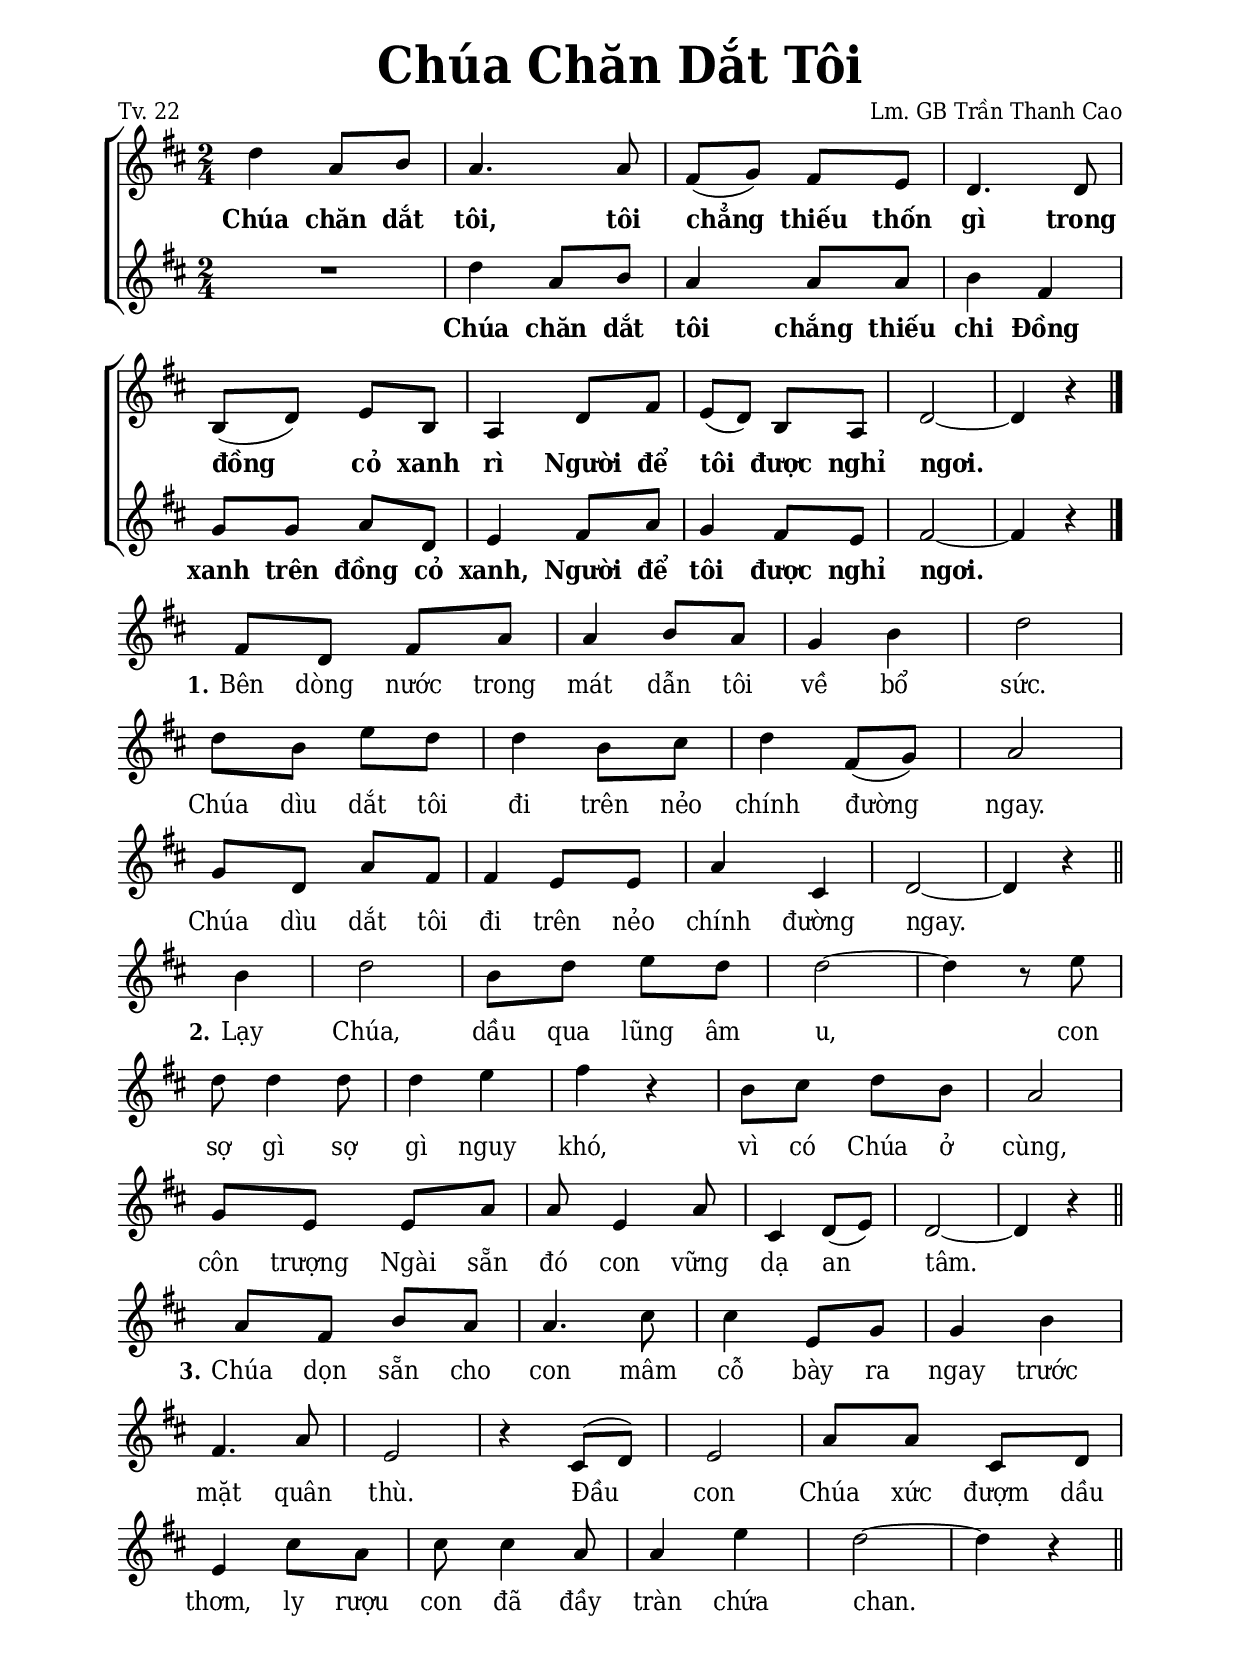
% Cài đặt chung
\version "2.22.1"
\include "english.ly"

\header {
  title = \markup { \fontsize #3 "Chúa Chăn Dắt Tôi" }
  poet = "Tv. 22"
  composer = "Lm. GB Trần Thanh Cao"
  %arranger = " "
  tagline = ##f
}

% Nhạc điệp khúc
nhacDiepKhucBas = \relative c'' {
  R2 |
  d4 a8 b |
  a4 a8 a 
  b4 fs |
  g8 g a d, |
  e4 fs8 a |
  g4 fs8 e |
  fs2 ~ |
  fs4 r \bar "|."
}

nhacDiepKhucSop = \relative c'' {
  <>^\markup { \halign #40 " " }
  d4 a8 b |
  a4. a8 |
  fs (g) fs e |
  d4. d8 |
  b (d) e b |
  a4 d8 fs |
  e (d) b a |
  d2 ~ |
  d4 r \bar "|."
}

% Nhạc phiên khúc
nhacPhienKhucMot = \relative c' {
  fs8 d fs a |
  a4 b8 a |
  g4 b |
  d2 |
  d8 b e d |
  d4 b8 cs |
  d4 fs,8 (g) |
  a2 |
  g8 d a' fs |
  fs4 e8 e |
  a4 cs, |
  d2 ~ |
  d4 r \bar "||"
}

nhacPhienKhucHai = \relative c'' {
  \partial 4 b4 |
  d2 |
  b8 d e d |
  d2 ~ |
  d4 r8 e |
  d d4 d8 |
  d4 e fs r |
  b,8 cs d b |
  a2 |
  g8 e e a |
  a e4 a8 |
  cs,4 d8 (e) |
  d2 ~ |
  d4 r \bar "||"
}

nhacPhienKhucBa = \relative c'' {
  a8 fs b a |
  a4. cs8 |
  cs4 e,8 g |
  g4 b |
  fs4. a8 |
  e2 |
  r4 cs8 ^(d) |
  e2 |
  a8 a cs, d |
  e4 cs'8 a |
  cs8 cs4 a8 |
  a4 e' |
  d2 ~ |
  d4 r \bar "||"
}

nhacPhienKhucBon = \relative c'' {
  \partial 4 g8 b |
  d2 |
  b4 d8 e |
  d2 |
  r4 d8 d |
  e4. d8 |
  e8 \acciaccatura e fs4 d8 |
  a2 |
  g4 b |
  d e |
  a,4. (b8) |
  a2 ( |
  a4) cs8 a |
  cs4 cs8 a |
  fs4 cs' |
  d2 ( |
  d4) r \bar "||"
}

% Lời điệp khúc
loiDiepKhucSop = \lyricmode {
  Chúa chăn dắt tôi,
  tôi chẳng thiếu thốn gì
  trong đồng cỏ xanh rì
  Người để tôi được nghỉ ngơi.
}

loiDiepKhucBas = \lyricmode {
  Chúa chăn dắt tôi
  chắng thiếu chi
  Đồng xanh trên đồng cỏ xanh,
  Người để tôi được nghỉ ngơi.
}

% Lời phiên khúc
loiPhienKhucMot = \lyricmode {
  \set stanza = #"1."
  Bên dòng nước trong mát dẫn tôi về bổ sức.
  Chúa dìu dắt tôi đi trên nẻo chính đường ngay.
  Chúa dìu dắt tôi đi trên nẻo chính đường ngay.
}

loiPhienKhucHai = \lyricmode {
  \set stanza = #"2."
  Lạy Chúa, dầu qua lũng âm u,
  con sợ gì sợ gì nguy khó,
  vì có Chúa ở cùng,
  côn trượng Ngài sẵn đó con vững dạ an tâm.
}

loiPhienKhucBa = \lyricmode {
  \set stanza = #"3."
  Chúa dọn sẵn cho con mâm cỗ bày ra ngay trước mặt quân thù.
  Đầu con Chúa xức đượm dầu thơm,
  ly rượu con đã đầy tràn chứa chan.
}

loiPhienKhucBon = \lyricmode {
  \set stanza = #"4."
  Tình thương Chúa và muôn phúc lộc,
  hằng dõi theo dõi theo suốt cuộc đời
  và tôi sống ở nhà Người những ngày tháng,
  những năm dài triền miên.
}


% Dàn trang
\paper {
  #(set-paper-size "a4")
  top-margin = 10\mm
  bottom-margin = 10\mm
  left-margin = 20\mm
  right-margin = 20\mm
  indent = #0
  #(define fonts
    (make-pango-font-tree
      "Deja Vu Serif Condensed"
      "Deja Vu Serif Condensed"
      "Deja Vu Serif Condensed"
      (/ 20 20)))
  page-count = #1
  system-system-spacing = #'((basic-distance . 11)
                             (minimum-distance . 11)
                             (padding . 1))
  score-system-spacing = #'((basic-distance . 11)
                             (minimum-distance . 11)
                             (padding . 1))
}

% Thiết lập tông và nhịp
TongNhip = { \key d \major \time 2/4 }

\score {
  \new ChoirStaff <<
     \new Staff = diepKhuc \with {
        \consists "Merge_rests_engraver"
        %\magnifyStaff #(magstep +1)
      }
      <<
      \new Voice = beSop {
        \TongNhip \stemNeutral \nhacDiepKhucSop
      }
      \new Lyrics \lyricsto beSop \loiDiepKhucSop
    >>
    \new Staff <<
      \new Voice = beBas {
        \TongNhip \stemNeutral \nhacDiepKhucBas
      }
      \new Lyrics \with {
          \override VerticalAxisGroup.
            nonstaff-relatedstaff-spacing.padding = #0.5
          \override VerticalAxisGroup.
            nonstaff-unrelatedstaff-spacing.padding = #1
        }
        \lyricsto beBas \loiDiepKhucBas
    >>
  >>
  \layout {
    \override Lyrics.LyricText.font-series = #'bold
    %\override Lyrics.LyricText.font-size = #+2
    \override Lyrics.LyricSpace.minimum-distance = #1.5
    \override Score.BarNumber.break-visibility = ##(#f #f #f)
    \override Score.SpacingSpanner.uniform-stretching = ##t
  }
}

\score {
  \new ChoirStaff <<
    \new Staff = phienKhuc \with {
        %\magnifyStaff #(magstep +1)
      }
      <<
      \new Voice = beSop {
        \TongNhip \nhacPhienKhucMot
      }
    >>
    \new Lyrics \with {
          \override VerticalAxisGroup.
            nonstaff-relatedstaff-spacing.padding = #1
          \override VerticalAxisGroup.
            nonstaff-unrelatedstaff-spacing.padding = #1
        }
        \lyricsto beSop \loiPhienKhucMot
  >>
  \layout {
    \override Staff.TimeSignature.transparent = ##t
    %\override Lyrics.LyricText.font-size = #+2
    \override Lyrics.LyricSpace.minimum-distance = #3.0
    \override Score.BarNumber.break-visibility = ##(#f #f #f)
    \override Score.SpacingSpanner.uniform-stretching = ##t
  } 
}

\score {
  \new ChoirStaff <<
    \new Staff = phienKhuc \with {
        %\magnifyStaff #(magstep +1)
      }
      <<
      \new Voice = beSop {
        \TongNhip \nhacPhienKhucHai
      }
    >>
    \new Lyrics \with {
          \override VerticalAxisGroup.
            nonstaff-relatedstaff-spacing.padding = #1
          \override VerticalAxisGroup.
            nonstaff-unrelatedstaff-spacing.padding = #1
        }
        \lyricsto beSop \loiPhienKhucHai
  >>
  \layout {
    \override Staff.TimeSignature.transparent = ##t
    %\override Lyrics.LyricText.font-size = #+2
    \override Lyrics.LyricSpace.minimum-distance = #3.0
    \override Score.BarNumber.break-visibility = ##(#f #f #f)
    \override Score.SpacingSpanner.uniform-stretching = ##t
  } 
}

\score {
  \new ChoirStaff <<
    \new Staff = phienKhuc \with {
        %\magnifyStaff #(magstep +1)
      }
      <<
      \new Voice = beSop {
        \TongNhip \nhacPhienKhucBa
      }
    >>
    \new Lyrics \with {
          \override VerticalAxisGroup.
            nonstaff-relatedstaff-spacing.padding = #1
          \override VerticalAxisGroup.
            nonstaff-unrelatedstaff-spacing.padding = #1
        }
        \lyricsto beSop \loiPhienKhucBa
  >>
  \layout {
    \override Staff.TimeSignature.transparent = ##t
    %\override Lyrics.LyricText.font-size = #+2
    \override Lyrics.LyricSpace.minimum-distance = #3.0
    \override Score.BarNumber.break-visibility = ##(#f #f #f)
    \override Score.SpacingSpanner.uniform-stretching = ##t
  } 
}
